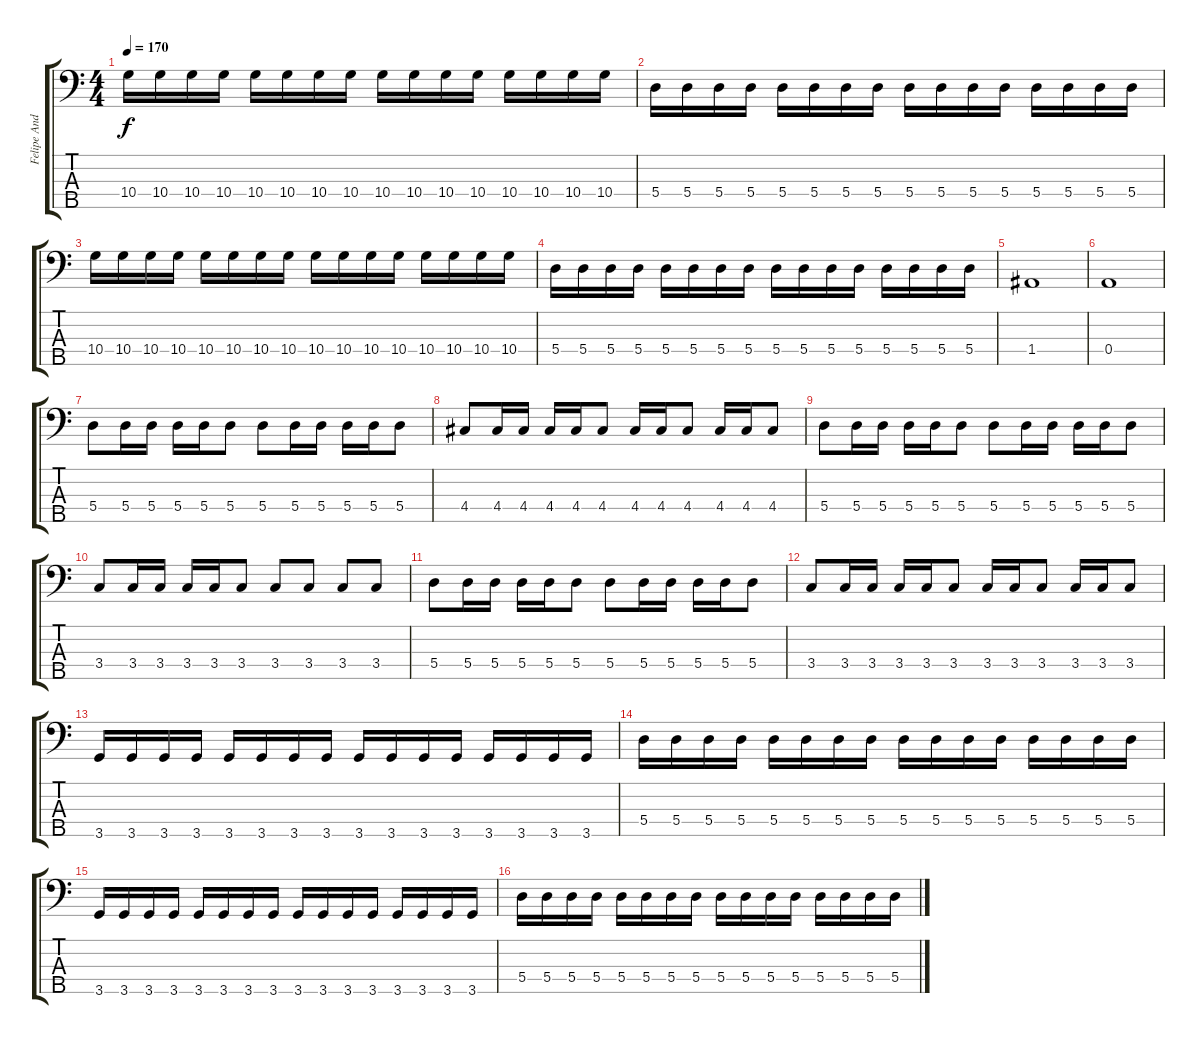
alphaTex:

\track ("Felipe Andreoli" "Felipe And") {instrument electricbasspick}
\staff {score tabs}
\tuning (C3 G2 D2 A1 E1) {hide}
\ts (4 4)
\tempo 170
\clef f4
\ks c
10.4.16{dy f} 10.4.16 10.4.16 10.4.16 10.4.16 10.4.16 10.4.16 10.4.16 10.4.16 10.4.16 10.4.16 10.4.16 10.4.16 10.4.16 10.4.16 10.4.16 |
5.4.16 5.4.16 5.4.16 5.4.16 5.4.16 5.4.16 5.4.16 5.4.16 5.4.16 5.4.16 5.4.16 5.4.16 5.4.16 5.4.16 5.4.16 5.4.16 |
10.4.16 10.4.16 10.4.16 10.4.16 10.4.16 10.4.16 10.4.16 10.4.16 10.4.16 10.4.16 10.4.16 10.4.16 10.4.16 10.4.16 10.4.16 10.4.16 |
5.4.16 5.4.16 5.4.16 5.4.16 5.4.16 5.4.16 5.4.16 5.4.16 5.4.16 5.4.16 5.4.16 5.4.16 5.4.16 5.4.16 5.4.16 5.4.16 |
1.4.1 |
0.4.1 |
5.4.8 5.4.16 5.4.16 5.4.16 5.4.16 5.4.8 5.4.8 5.4.16 5.4.16 5.4.16 5.4.16 5.4.8 |
4.4.8 4.4.16 4.4.16 4.4.16 4.4.16 4.4.8 4.4.16 4.4.16 4.4.8 4.4.16 4.4.16 4.4.8 |
5.4.8 5.4.16 5.4.16 5.4.16 5.4.16 5.4.8 5.4.8 5.4.16 5.4.16 5.4.16 5.4.16 5.4.8 |
3.4.8 3.4.16 3.4.16 3.4.16 3.4.16 3.4.8 3.4.8 3.4.8 3.4.8 3.4.8 |
5.4.8 5.4.16 5.4.16 5.4.16 5.4.16 5.4.8 5.4.8 5.4.16 5.4.16 5.4.16 5.4.16 5.4.8 |
3.4.8 3.4.16 3.4.16 3.4.16 3.4.16 3.4.8 3.4.16 3.4.16 3.4.8 3.4.16 3.4.16 3.4.8 |
3.5.16 3.5.16 3.5.16 3.5.16 3.5.16 3.5.16 3.5.16 3.5.16 3.5.16 3.5.16 3.5.16 3.5.16 3.5.16 3.5.16 3.5.16 3.5.16 |
5.4.16 5.4.16 5.4.16 5.4.16 5.4.16 5.4.16 5.4.16 5.4.16 5.4.16 5.4.16 5.4.16 5.4.16 5.4.16 5.4.16 5.4.16 5.4.16 |
3.5.16 3.5.16 3.5.16 3.5.16 3.5.16 3.5.16 3.5.16 3.5.16 3.5.16 3.5.16 3.5.16 3.5.16 3.5.16 3.5.16 3.5.16 3.5.16 |
5.4.16 5.4.16 5.4.16 5.4.16 5.4.16 5.4.16 5.4.16 5.4.16 5.4.16 5.4.16 5.4.16 5.4.16 5.4.16 5.4.16 5.4.16 5.4.16
